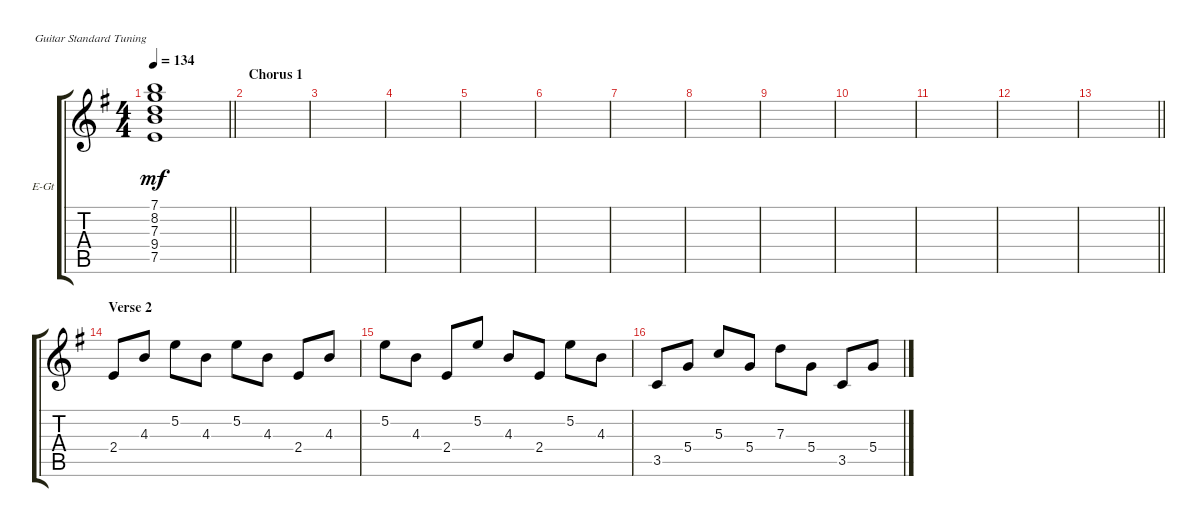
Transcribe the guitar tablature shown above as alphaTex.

\bracketExtendMode groupsimilarinstruments
\firstSystemTrackNameOrientation horizontal
\otherSystemsTrackNameOrientation horizontal
\track ("guitar (Artur Potemkin)" "E-Gt") {instrument electricguitarmuted}
\staff {score tabs}
\tuning (E4 B3 G3 D3 A2 E2)
\ts (4 4)
\tempo 134
\clef g2
\barLineRight lightlight
\ks eminor
(8.2{t} 7.3{t} 9.4{t} 7.5{t} 7.1{t}).1{dy mf} |
\section ("" "Chorus 1")
|
|
|
|
|
|
|
|
|
|
|
\barLineRight lightlight
|
\section ("" "Verse 2")
2.4.8 4.3.8 5.2.8 4.3.8 5.2.8 4.3.8 2.4.8 4.3.8 |
5.2.8 4.3.8 2.4.8 5.2.8 4.3.8 2.4.8 5.2.8 4.3.8 |
3.5.8 5.4.8 5.3.8 5.4.8 7.3.8 5.4.8 3.5.8 5.4.8
